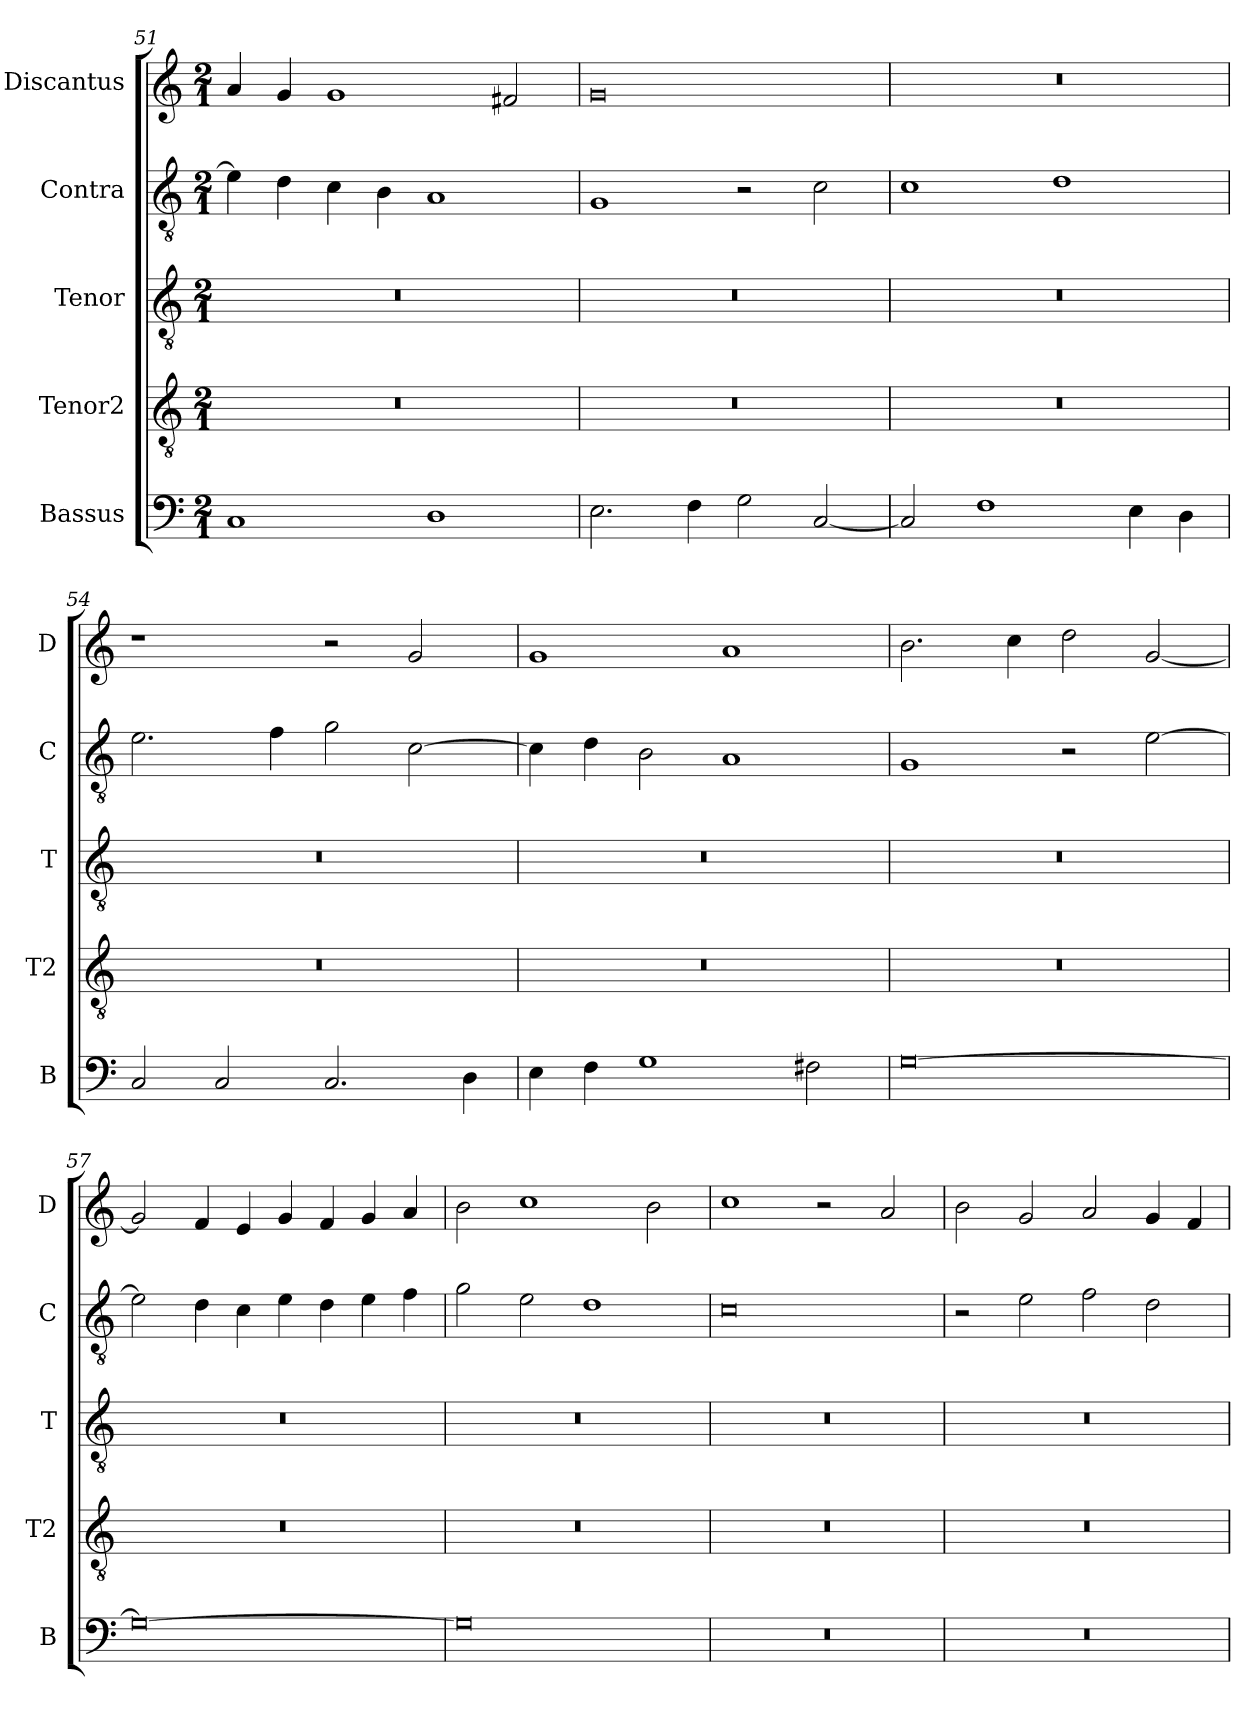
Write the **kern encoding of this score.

**kern	**kern	**kern	**kern	**kern
*part5	*part4	*part3	*part2	*part1
*staff5	*staff4	*staff3	*staff2	*staff1
*I"Bassus	*I"Tenor2	*I"Tenor	*I"Contra	*I"Discantus
*I'B	*I'T2	*I'T	*I'C	*I'D
*clefF4	*clefGv2	*clefGv2	*clefGv2	*clefG2
*k[]	*k[]	*k[]	*k[]	*k[]
*M2/1	*M2/1	*M2/1	*M2/1	*M2/1
=51	=51	=51	=51	=51
1C	0r	0r	4e\]	4a/
.	.	.	4d\	4g/
.	.	.	4c\	1g
.	.	.	4B\	.
1D	.	.	1A	.
.	.	.	.	2f#X/
=52	=52	=52	=52	=52
2.E\	0r	0r	1G	0g
4F\	.	.	.	.
2G\	.	.	2r	.
[2C/	.	.	2c\	.
=53	=53	=53	=53	=53
2C/]	0r	0r	1c	0r
1F	.	.	.	.
.	.	.	1d	.
4E\	.	.	.	.
4D\	.	.	.	.
=54	=54	=54	=54	=54
2C/	0r	0r	2.e\	1r
2C/	.	.	.	.
.	.	.	4f\	.
2.C/	.	.	2g\	2r
.	.	.	[2c\	2g/
4D\	.	.	.	.
=55	=55	=55	=55	=55
4E\	0r	0r	4c\]	1g
4F\	.	.	4d\	.
1G	.	.	2B\	.
.	.	.	1A	1a
2F#X\	.	.	.	.
=56	=56	=56	=56	=56
[0G	0r	0r	1G	2.b\
.	.	.	.	4cc\
.	.	.	2r	2dd\
.	.	.	[2e\	[2g/
=57	=57	=57	=57	=57
0G_	0r	0r	2e\]	2g/]
.	.	.	4d\	4f/
.	.	.	4c\	4e/
.	.	.	4e\	4g/
.	.	.	4d\	4f/
.	.	.	4e\	4g/
.	.	.	4f\	4a/
=58	=58	=58	=58	=58
0G]	0r	0r	2g\	2b\
.	.	.	2e\	1cc
.	.	.	1d	.
.	.	.	.	2b\
=59	=59	=59	=59	=59
0r	0r	0r	0c	1cc
.	.	.	.	2r
.	.	.	.	2a/
=60	=60	=60	=60	=60
0r	0r	0r	2r	2b\
.	.	.	2e\	2g/
.	.	.	2f\	2a/
.	.	.	2d\	4g/
.	.	.	.	4f/
=	=	=	=	=
*-	*-	*-	*-	*-
